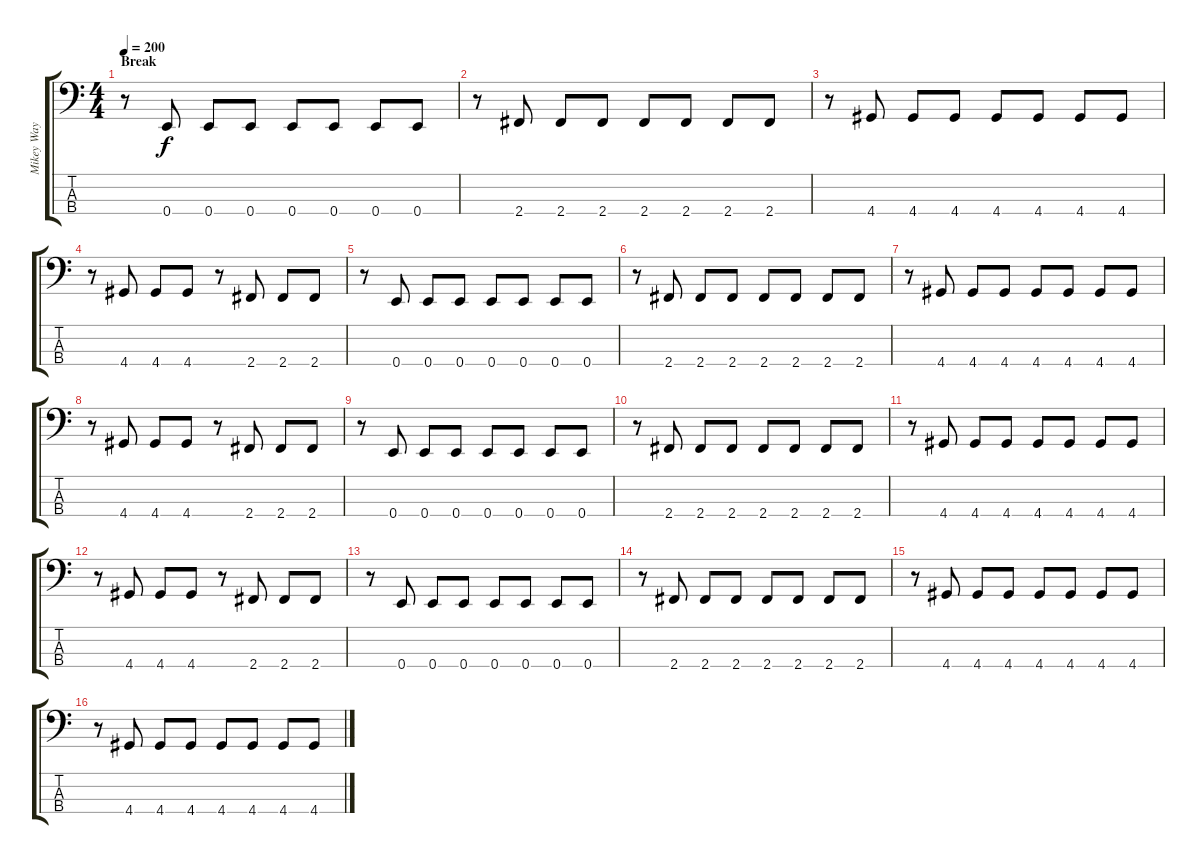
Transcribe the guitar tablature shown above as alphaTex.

\track ("Mikey Way" "Mikey Way") {instrument electricbasspick}
\staff {score tabs}
\tuning (G2 D2 A1 E1) {hide}
\ts (4 4)
\section ("" "Break")
\tempo 200
\clef f4
\ks c
r.8{dy f} 0.4.8 0.4.8 0.4.8 0.4.8 0.4.8 0.4.8 0.4.8 |
r.8 2.4.8 2.4.8 2.4.8 2.4.8 2.4.8 2.4.8 2.4.8 |
r.8 4.4.8 4.4.8 4.4.8 4.4.8 4.4.8 4.4.8 4.4.8 |
r.8 4.4.8 4.4.8 4.4.8 r.8 2.4.8 2.4.8 2.4.8 |
r.8 0.4.8 0.4.8 0.4.8 0.4.8 0.4.8 0.4.8 0.4.8 |
r.8 2.4.8 2.4.8 2.4.8 2.4.8 2.4.8 2.4.8 2.4.8 |
r.8 4.4.8 4.4.8 4.4.8 4.4.8 4.4.8 4.4.8 4.4.8 |
r.8 4.4.8 4.4.8 4.4.8 r.8 2.4.8 2.4.8 2.4.8 |
r.8 0.4.8 0.4.8 0.4.8 0.4.8 0.4.8 0.4.8 0.4.8 |
r.8 2.4.8 2.4.8 2.4.8 2.4.8 2.4.8 2.4.8 2.4.8 |
r.8 4.4.8 4.4.8 4.4.8 4.4.8 4.4.8 4.4.8 4.4.8 |
r.8 4.4.8 4.4.8 4.4.8 r.8 2.4.8 2.4.8 2.4.8 |
r.8 0.4.8 0.4.8 0.4.8 0.4.8 0.4.8 0.4.8 0.4.8 |
r.8 2.4.8 2.4.8 2.4.8 2.4.8 2.4.8 2.4.8 2.4.8 |
r.8 4.4.8 4.4.8 4.4.8 4.4.8 4.4.8 4.4.8 4.4.8 |
r.8 4.4.8 4.4.8 4.4.8 4.4.8 4.4.8 4.4.8 4.4.8
